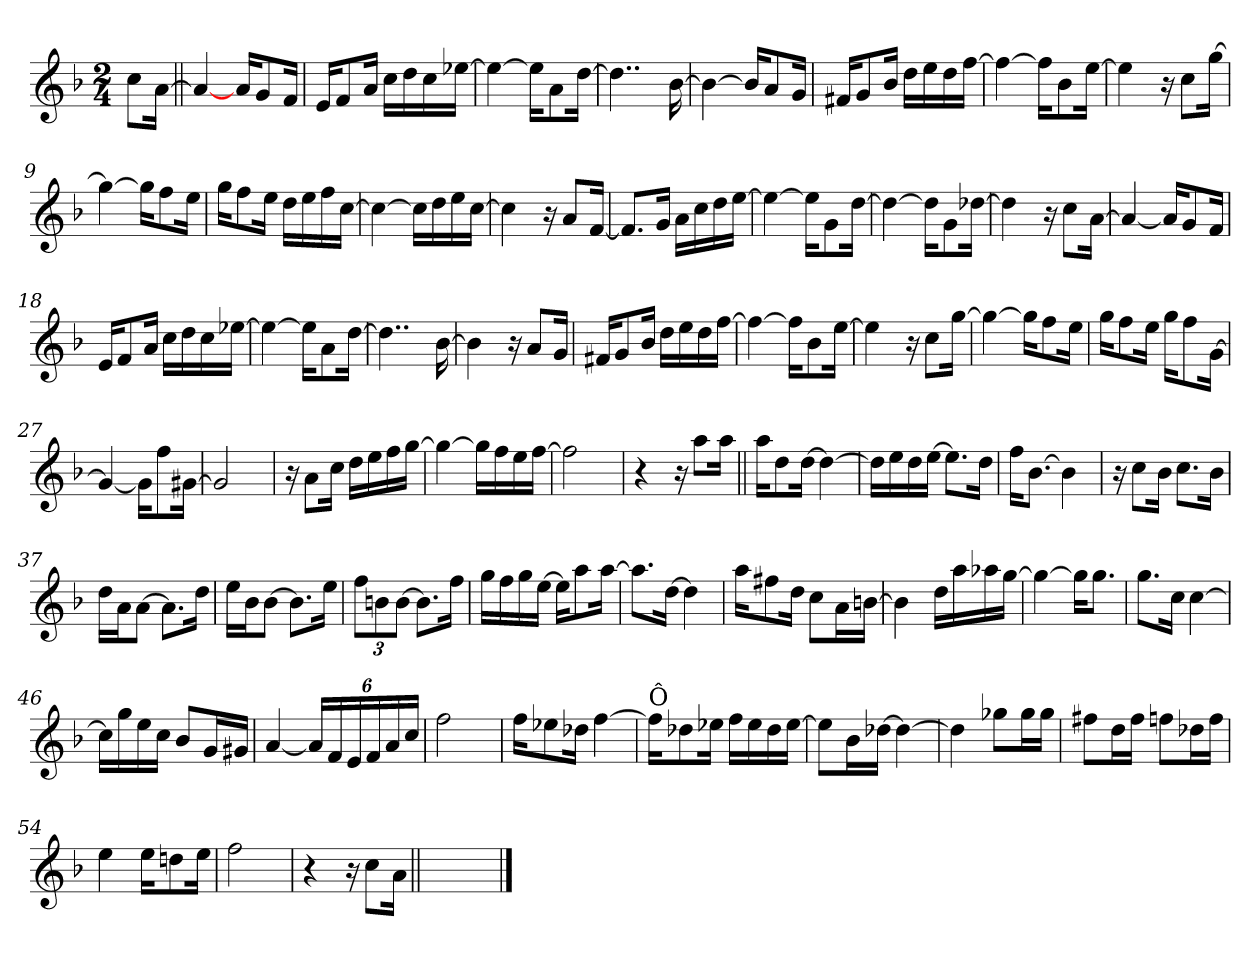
**kern
*part1
*staff1
*clefG2
*k[b-]
*F:
*M2/4
=
8cc\L
[16a\Jk
=1||
4a/_
16a/KL
8g/
16f/Jk
=2
16e/KL
8f/
16a/Jk
16cc\LL
16dd\
16cc\
[16ee-X\JJ
=3
4ee-\_
16ee-\KL]
8a\
[16dd\Jk
=4
4..dd\]
[16b-\
!!LO:LB:g=z
=5
4b-\_
16b-/KL]
8a/
16g/Jk
=6
16f#X/KL
8g/
16b-/Jk
16dd\LL
16ee\
16dd\
[16ff\JJ
=7
4ff\_
16ff\KL]
8b-\
[16ee\Jk
=8
4ee\]
16r
8cc\L
[16gg\Jk
=9
4gg\_
16gg\KL]
8ff\
16ee\Jk
!!LO:LB:g=z
=10
16gg\KL
8ff\
16ee\Jk
16dd\LL
16ee\
16ff\
[16cc\JJ
=11
4cc\_
16cc\LL]
16dd\
16ee\
[16cc\JJ
=12
4cc\]
16r
8a/L
[16f/Jk
=13
8.f/L]
16g/Jk
16a\LL
16cc\
16dd\
[16ee\JJ
=14
4ee\_
16ee\KL]
8g\
[16dd\Jk
!!LO:LB:g=z
=15
4dd\_
16dd\KL]
8g\
[16dd-X\Jk
=16
4dd-\]
16r
8cc\L
[16a\Jk
=17
4a/_
16a/KL]
8g/
16f/Jk
=18
16e/KL
8f/
16a/Jk
16cc\LL
16dd\
16cc\
[16ee-X\JJ
=19
4ee-\_
16ee-\KL]
8a\
[16dd\Jk
!!LO:LB:g=z
=20
4..dd\]
[16b-\
=21
4b-\]
16r
8a/L
16g/Jk
=22
16f#X/KL
8g/
16b-/Jk
16dd\LL
16ee\
16dd\
[16ff\JJ
=23
4ff\_
16ff\KL]
8b-\
[16ee\Jk
=24
4ee\]
16r
8cc\L
[16gg\Jk
!!LO:LB:g=z
=25
4gg\_
16gg\KL]
8ff\
16ee\Jk
=26
16gg\KL
8ff\
16ee\Jk
16gg\KL
8ff\
[16g\Jk
=27
4g/_
16g\KL]
8ff\
[16g#X\Jk
=28
2g#/]
=29
16r
8a\L
16cc\Jk
16dd\LL
16ee\
16ff\
[16gg\JJ
!!LO:LB:g=z
=30
4gg\_
16gg\LL]
16ff\
16ee\
[16ff\JJ
=31
2ff\]
=32
4r
16r
8aa\L
16aa\Jk
=33||
16aa\KL
8dd\
[16dd\Jk
4dd\_
=34
16dd\LL]
16ee\
16dd\
[16ee\JJ
8.ee\L]
16dd\Jk
!!LO:LB:g=z
=35
16ff\KL
[8.b-\J
4b-\]
=36
16r
8cc\L
16b-\Jk
8.cc\L
16b-\Jk
=37
16dd\LL
16a\J
[8a\J
8.a\L]
16dd\Jk
=38
16ee\LL
16b-\J
[8b-\J
8.b-\L]
16ee\Jk
=39
12ff\L
12bn\
[12b\J
8.b\L]
16ff\Jk
!!LO:LB:g=z
=40
16gg\LL
16ff\
16gg\
[16ee\JJ
16ee\KL]
8aa\
[16aa\Jk
=41
8.aa\L]
[16dd\Jk
4dd\]
=42
16aa\KL
8ff#X\
16dd\Jk
8cc\L
16a\L
[16bn\JJ
=43
4b\]
16dd\LL
16aa\
16aa-X\
[16gg\JJ
!!LO:PB:g=z
=44
4gg\_
16gg\KL]
8.gg\J
=45
8.gg\L
16cc\Jk
[4cc\
=46
16cc\LL]
16gg\
16ee\
16cc\JJ
8b-/L
16g/L
16g#X/JJ
=47
[4a/
24a/LL]
24f/
24e/
24f/
24a/
24cc/JJ
!!LO:LB:g=z
=48
2ff\
=49
16ff\KL
8ee-X\
16dd-X\Jk
[4ff\
=50
!LO:TX:a:t=Ô
16ff\KL]
8dd-X\
16ee-X\Jk
16ff\LL
16ee-\
16dd-\
[16ee-\JJ
=51
8ee-\L]
16b-\L
[16dd-X\JJ
4dd-\_
=52
4dd-\]
8gg-X\L
16gg-\L
16gg-\JJ
!!LO:LB:g=z
=53
8ff#X\L
16dd\L
16ff#\JJ
8ffn\L
16dd-X\L
16ff\JJ
=54
4ee\
16ee\KL
8ddn\
16ee\Jk
=55
2ff\
=56
4r
16r
8cc\L
16a\Jk
=57||
*stria0
2ryy
==
*-
